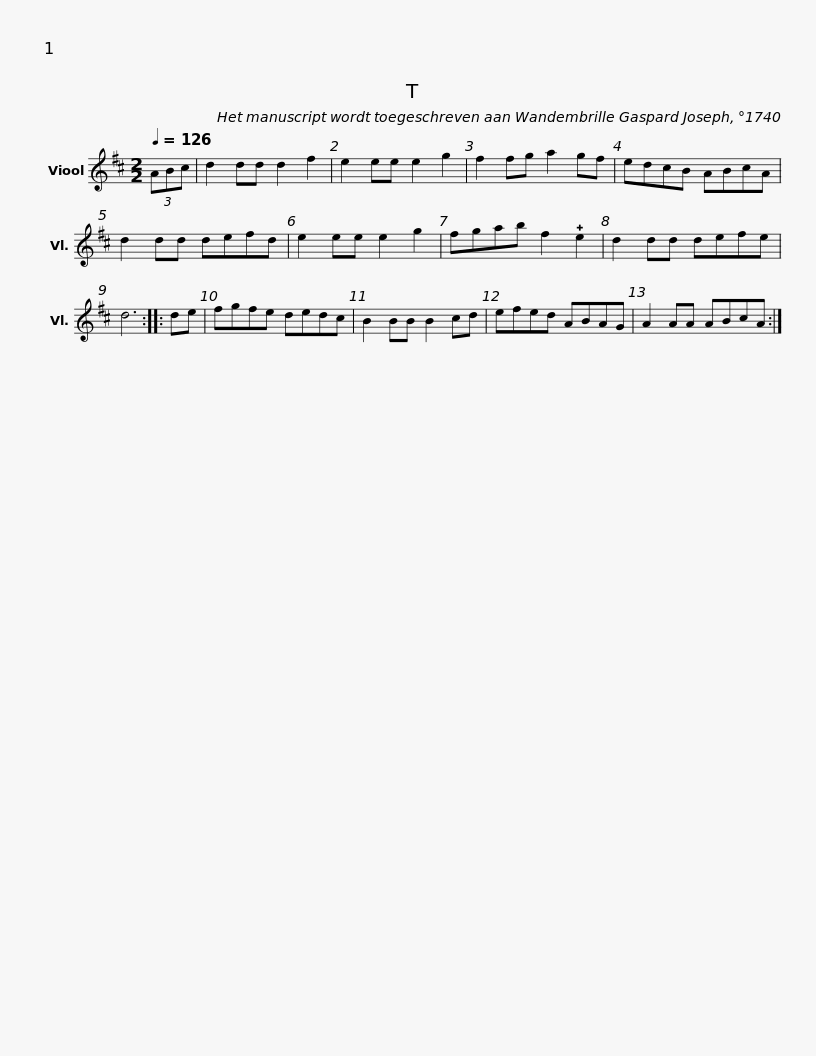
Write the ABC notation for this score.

X:1
L:1/8
Q:1/4=126
M:2/2
I:linebreak $
K:D
V:1 treble
V:1
 (3ABc | d2 dd d2 f2 | e2 ee e2 g2 | f2 fg a2 gf | edcB ABcA |$ %5
 d2 dd defd | e2 ee e2 g2 | fgab f2 !plus!e2 | d2 dd defe | d6 ::$ %10
 de | fgfe dedc | B2 BB B2 cd | efed ABAG | A2 AA ABcA :| %15
